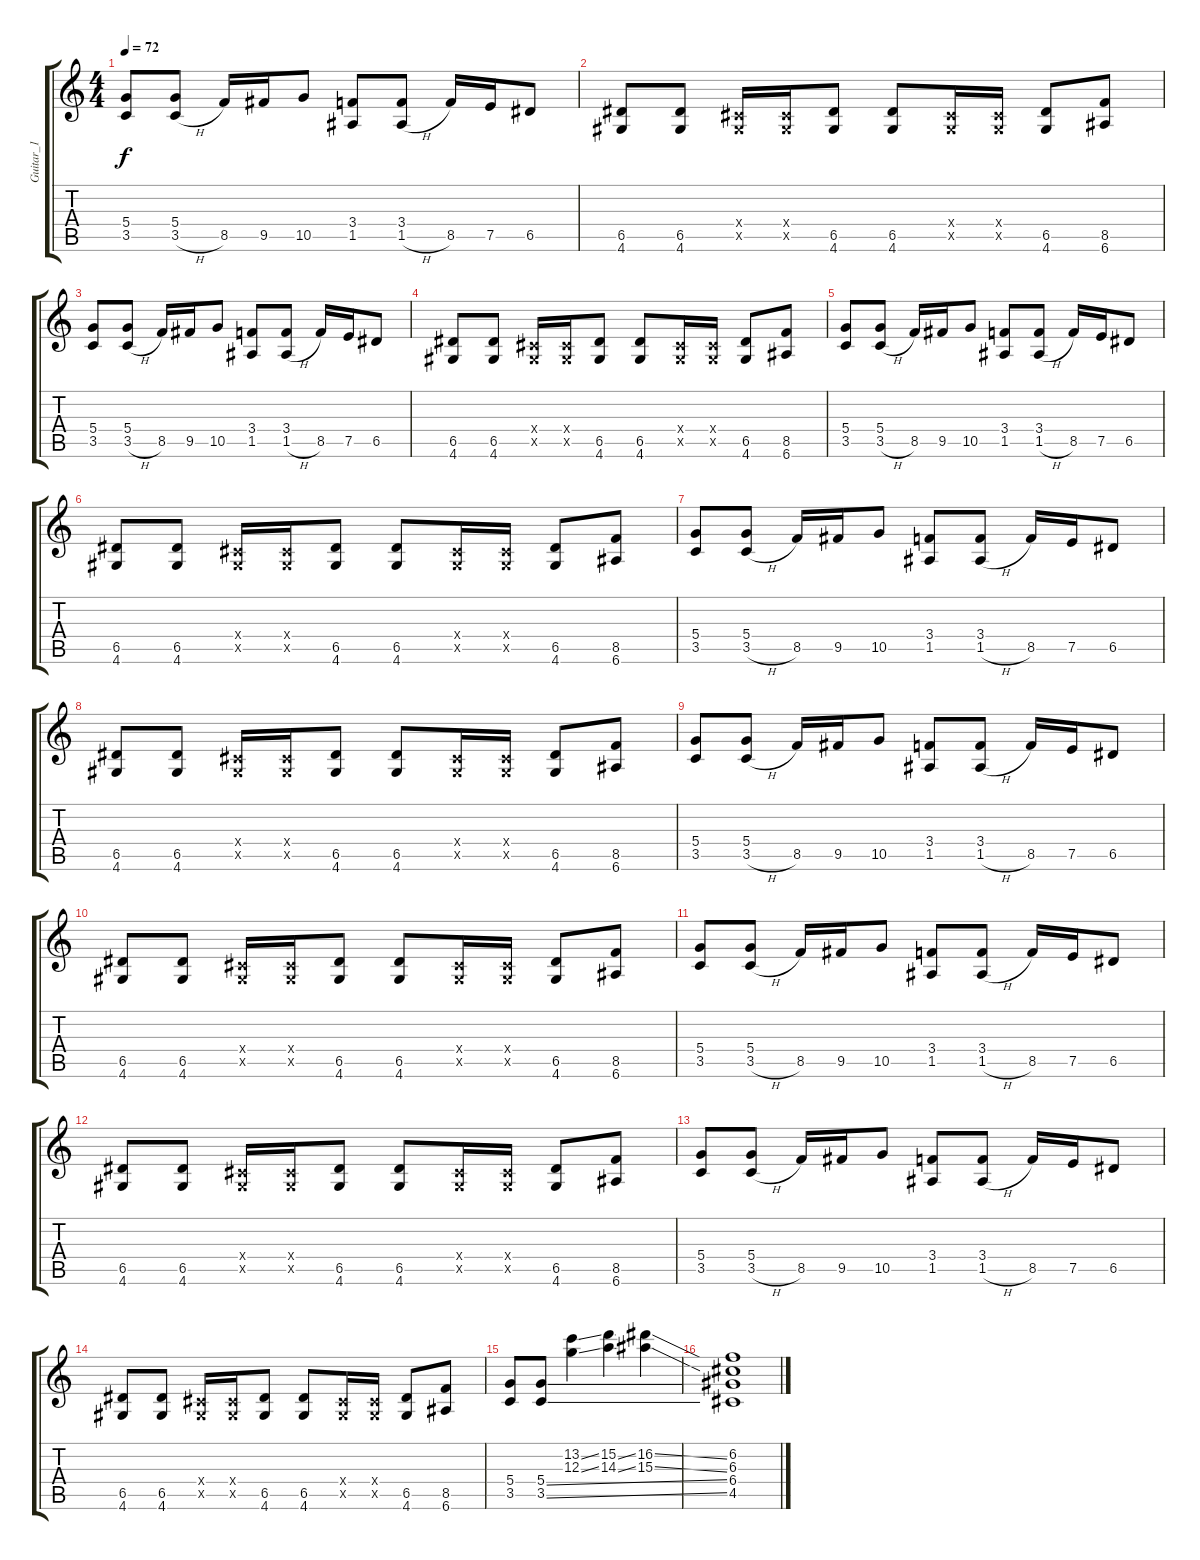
\track ("Guitar_1" "Guitar_1") {instrument distortionguitar}
\staff {score tabs}
\tuning (E4 B3 G3 D3 A2 E2) {hide}
\ts (4 4)
\tempo 72
\clef g2
\ks c
(5.4 3.5).8{dy f} (5.4 3.5{h}).8 8.5.16 9.5.16 10.5.8 (3.4 1.5).8 (3.4 1.5{h}).8 8.5.16 7.5.16 6.5.8 |
(6.5 4.6).8 (6.5 4.6).8 (-1.4{x} -1.5{x}).16 (-1.4{x} -1.5{x}).16 (6.5 4.6).8 (6.5 4.6).8 (-1.4{x} -1.5{x}).16 (-1.4{x} -1.5{x}).16 (6.5 4.6).8 (8.5 6.6).8 |
(5.4 3.5).8 (5.4 3.5{h}).8 8.5.16 9.5.16 10.5.8 (3.4 1.5).8 (3.4 1.5{h}).8 8.5.16 7.5.16 6.5.8 |
(6.5 4.6).8 (6.5 4.6).8 (-1.4{x} -1.5{x}).16 (-1.4{x} -1.5{x}).16 (6.5 4.6).8 (6.5 4.6).8 (-1.4{x} -1.5{x}).16 (-1.4{x} -1.5{x}).16 (6.5 4.6).8 (8.5 6.6).8 |
(5.4 3.5).8 (5.4 3.5{h}).8 8.5.16 9.5.16 10.5.8 (3.4 1.5).8 (3.4 1.5{h}).8 8.5.16 7.5.16 6.5.8 |
(6.5 4.6).8 (6.5 4.6).8 (-1.4{x} -1.5{x}).16 (-1.4{x} -1.5{x}).16 (6.5 4.6).8 (6.5 4.6).8 (-1.4{x} -1.5{x}).16 (-1.4{x} -1.5{x}).16 (6.5 4.6).8 (8.5 6.6).8 |
(5.4 3.5).8 (5.4 3.5{h}).8 8.5.16 9.5.16 10.5.8 (3.4 1.5).8 (3.4 1.5{h}).8 8.5.16 7.5.16 6.5.8 |
(6.5 4.6).8 (6.5 4.6).8 (-1.4{x} -1.5{x}).16 (-1.4{x} -1.5{x}).16 (6.5 4.6).8 (6.5 4.6).8 (-1.4{x} -1.5{x}).16 (-1.4{x} -1.5{x}).16 (6.5 4.6).8 (8.5 6.6).8 |
(5.4 3.5).8 (5.4 3.5{h}).8 8.5.16 9.5.16 10.5.8 (3.4 1.5).8 (3.4 1.5{h}).8 8.5.16 7.5.16 6.5.8 |
(6.5 4.6).8 (6.5 4.6).8 (-1.4{x} -1.5{x}).16 (-1.4{x} -1.5{x}).16 (6.5 4.6).8 (6.5 4.6).8 (-1.4{x} -1.5{x}).16 (-1.4{x} -1.5{x}).16 (6.5 4.6).8 (8.5 6.6).8 |
(5.4 3.5).8 (5.4 3.5{h}).8 8.5.16 9.5.16 10.5.8 (3.4 1.5).8 (3.4 1.5{h}).8 8.5.16 7.5.16 6.5.8 |
(6.5 4.6).8 (6.5 4.6).8 (-1.4{x} -1.5{x}).16 (-1.4{x} -1.5{x}).16 (6.5 4.6).8 (6.5 4.6).8 (-1.4{x} -1.5{x}).16 (-1.4{x} -1.5{x}).16 (6.5 4.6).8 (8.5 6.6).8 |
(5.4 3.5).8 (5.4 3.5{h}).8 8.5.16 9.5.16 10.5.8 (3.4 1.5).8 (3.4 1.5{h}).8 8.5.16 7.5.16 6.5.8 |
(6.5 4.6).8 (6.5 4.6).8 (-1.4{x} -1.5{x}).16 (-1.4{x} -1.5{x}).16 (6.5 4.6).8 (6.5 4.6).8 (-1.4{x} -1.5{x}).16 (-1.4{x} -1.5{x}).16 (6.5 4.6).8 (8.5 6.6).8 |
(5.4 3.5).8 (5.4{ss} 3.5{ss}).8 (13.2{ss} 12.3{ss}).4 (15.2{ss} 14.3{ss}).4 (16.2{ss} 15.3{ss}).4 |
(6.2 6.3 6.4 4.5).1
